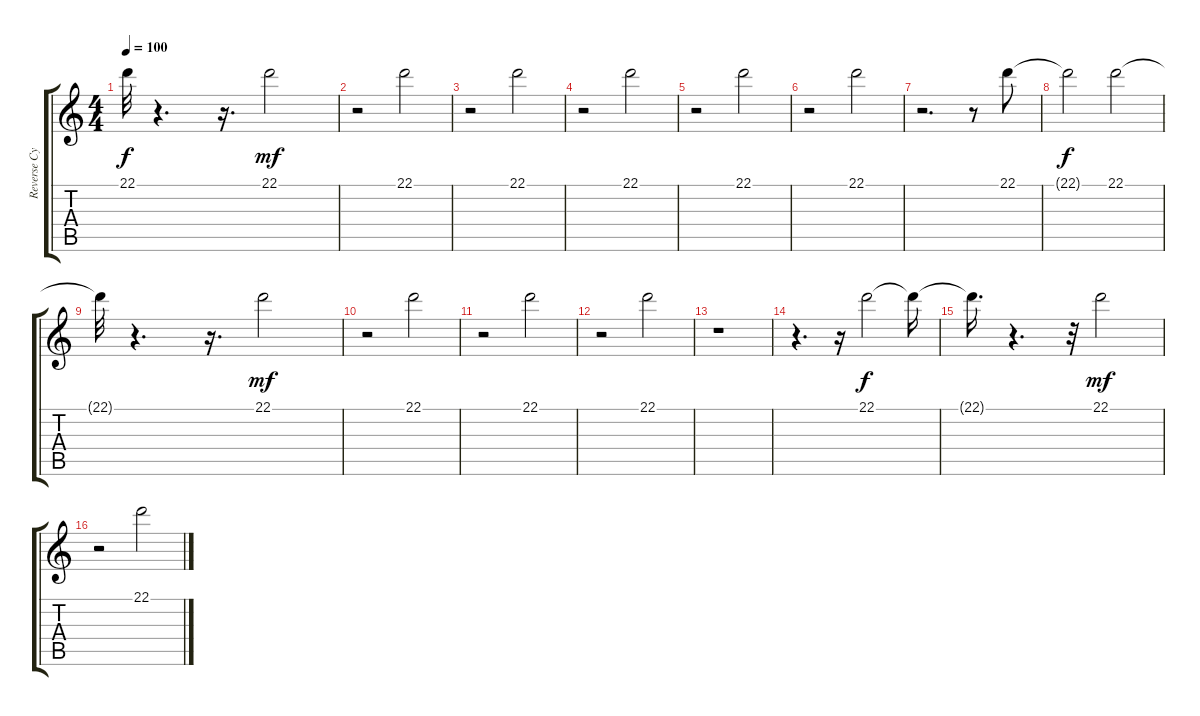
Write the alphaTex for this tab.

\track ("Reverse Cymbal" "Reverse Cy") {instrument reversecymbal}
\staff {score tabs}
\tuning (E4 B3 G3 D3 A2 E2) {hide}
\ts (4 4)
\tempo 100
\clef g2
\ks c
22.1{t}.32{dy f} r.4{d} r.16{d} 22.1.2{dy mf} |
r.2 22.1.2 |
r.2 22.1.2 |
r.2 22.1.2 |
r.2 22.1.2 |
r.2 22.1.2 |
r.2{d} r.8 22.1.8 |
22.1{t}.2{dy f} 22.1.2 |
22.1{t}.32 r.4{d} r.16{d} 22.1.2{dy mf} |
r.2 22.1.2 |
r.2 22.1.2 |
r.2 22.1.2 |
r.1 |
r.4{d} r.16 22.1.2{dy f} 22.1{t}.16 |
22.1{t}.16{d} r.4{d} r.32 22.1.2{dy mf} |
r.2 22.1.2
